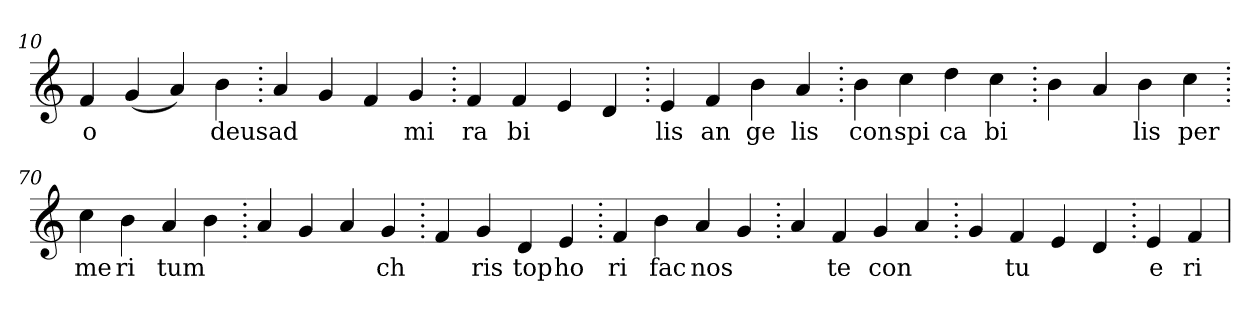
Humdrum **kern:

**kern	**text
*part1	*part1
*staff1	*staff1
*clefG2	*
=10.	=10.
4f	o
(>4g	.
4a)	.
4b	deus
=20.	=20.
4a	ad
4g	.
4f	.
4g	mi
=30.	=30.
4f	ra
4f	bi
4e	.
4d	.
=40.	=40.
4e	lis
4f	an
4b	ge
4a	lis
=50.	=50.
4b	con
4cc	spi
4dd	ca
4cc	bi
=60.	=60.
4b	.
4a	.
4b	lis
4cc	per
=70.	=70.
4cc	me
4b	ri
4a	tum
4b	.
=80.	=80.
4a	.
4g	.
4a	.
4g	ch
=90.	=90.
4f	.
4g	ris
4d	top
4e	ho
=100.	=100.
4f	ri
4b	fac
4a	nos
4g	.
=110.	=110.
4a	.
4f	te
4g	con
4a	.
=120.	=120.
4g	.
4f	tu
4e	.
4d	.
=130.	=130.
4e	e
4f	ri
=	=
*-	*-
